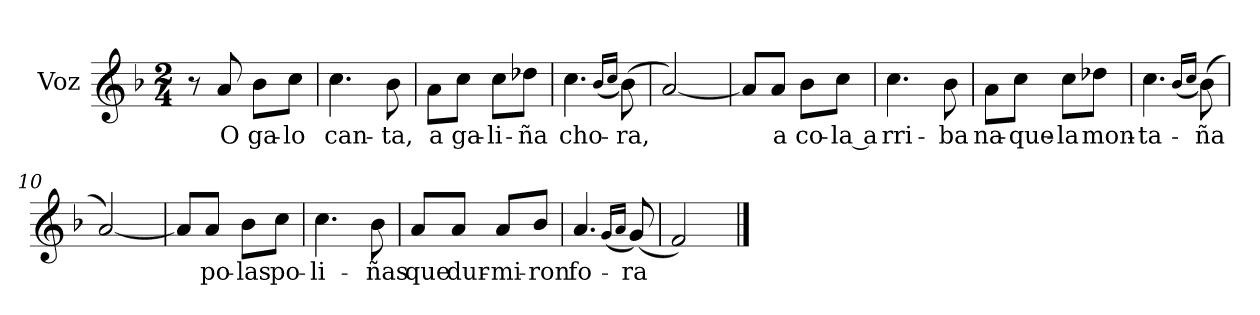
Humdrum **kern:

**kern	**text
*part1	*part1
*staff1	*staff1
*I"Voz	*
*clefG2	*
*k[b-]	*
*M2/4	*
*MM70	*
=1	=1
8r	.
8a/	O
8b-\L	ga-
8cc\J	-lo
=2	=2
4.cc\	can-
8b-\	-ta,
=3	=3
8a\L	a
8cc\J	ga-
8cc\L	-li-
8dd-X\J	-ña
=4	=4
4.cc\	cho-
(16qb-/LL	.
16qcc/JJ	.
(8b-\)	-ra,
=5	=5
[2a/)	.
=6	=6
8a/L]	.
8a/J	a
8b-\L	co-
8cc\J	la a
=7	=7
4.cc\	-rri-
8b-\	-ba
=8	=8
8a\L	na-
8cc\J	-que-
8cc\L	-la
8dd-X\J	mon-
!!LO:LB:g=z
=9	=9
4.cc\	-ta-
(16qb-/LL	.
16qcc/JJ	.
(8b-\)	-ña
=10	=10
[2a/)	.
=11	=11
8a/L]	.
8a/J	po-
8b-\L	-las
8cc\J	po-
=12	=12
4.cc\	-li-
8b-\	-ñas
=13	=13
8a/L	que
8a/J	dur-
8a/L	-mi-
8b-/J	-ron
=14	=14
4.a/	fo-
(16qg/LL	.
16qa/JJ	.
(8g/)	-ra
=15	=15
2f/)	.
==	==
*-	*-
